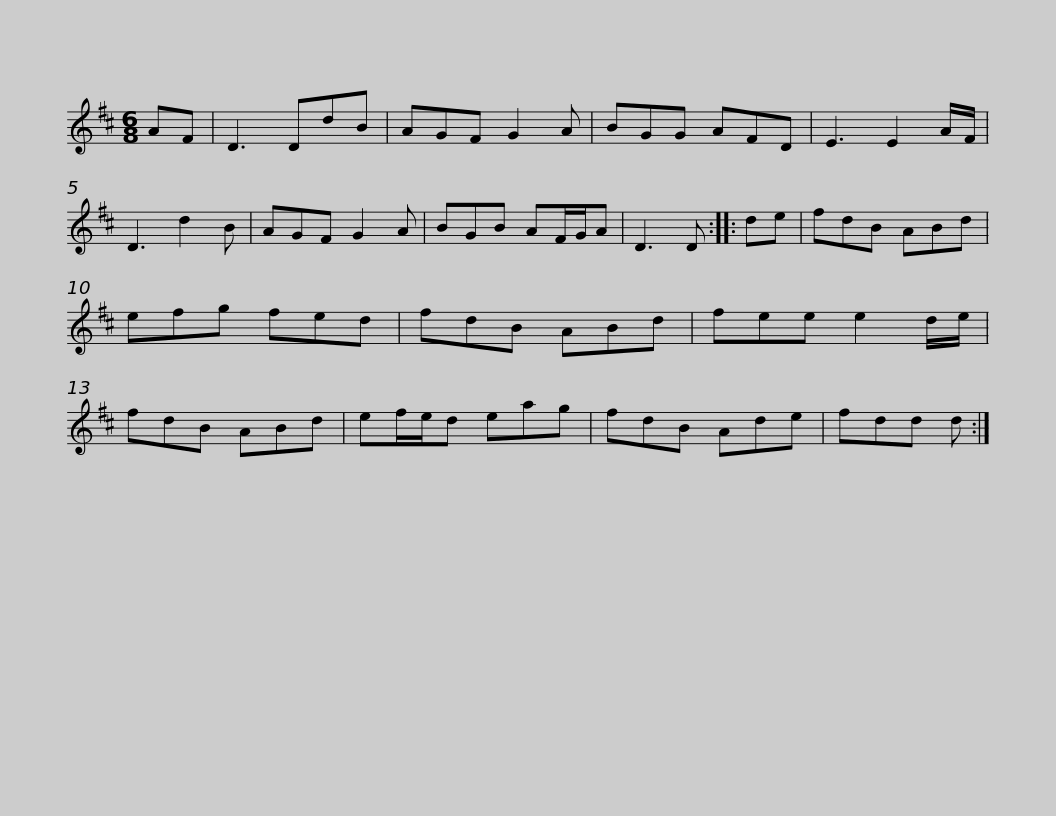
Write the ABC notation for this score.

X:1
L:1/8
M:6/8
I:linebreak $
K:D
V:1 treble
V:1
 AF | D3 DdB | AGF G2 A | BGG AFD | E3 E2 A/F/ | %5
 D3 d2 B | AGF G2 A | BGB AF/G/A | D3 D ::$ de | %10
 fdB ABd | efg fed | fdB ABd | fee e2 d/e/ | fdB ABd | %15
 ef/e/d eag |$ fdB Ade | fdd d :| %18
